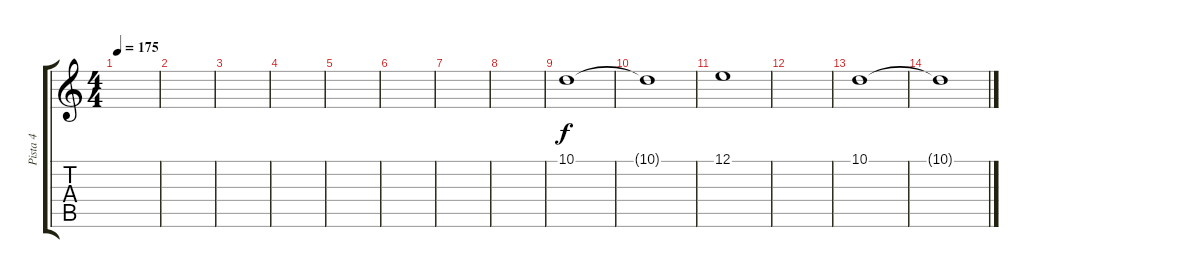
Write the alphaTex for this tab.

\track ("Pista 4" "Pista 4") {instrument pad4choir}
\staff {score tabs}
\tuning (E4 B3 G3 D3 A2 E2) {hide}
\ts (4 4)
\tempo 175
\clef g2
\ks c
|
|
|
|
|
|
|
|
10.1.1 |
10.1{t}.1 |
12.1.1 |
|
10.1.1 |
10.1{t}.1
